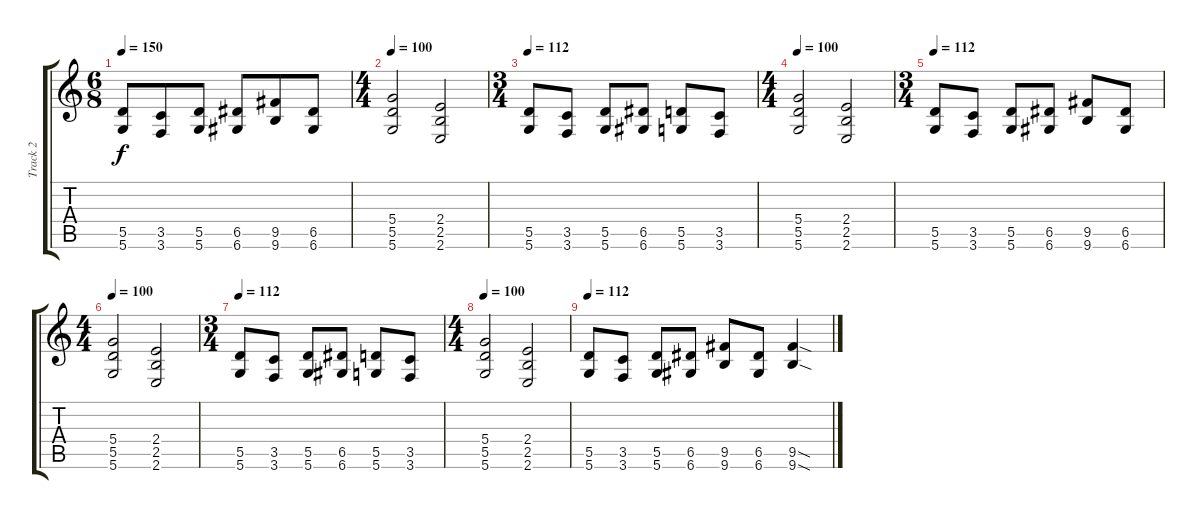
\track ("Track 2" "Track 2") {instrument distortionguitar}
\staff {score tabs}
\tuning (E4 B3 G3 D3 A2 D2) {hide}
\ts (6 8)
\tempo 150
\clef g2
\ks c
(5.5 5.6).8{dy f} (3.5 3.6).8 (5.5 5.6).8 (6.5 6.6).8 (9.5 9.6).8 (6.5 6.6).8 |
\ts (4 4)
\tempo 100
(5.4 5.5 5.6).2 (2.4 2.5 2.6).2 |
\ts (3 4)
\tempo 112
(5.5 5.6).8 (3.5 3.6).8 (5.5 5.6).8 (6.5 6.6).8 (5.5 5.6).8 (3.5 3.6).8 |
\ts (4 4)
\tempo 100
(5.4 5.5 5.6).2 (2.4 2.5 2.6).2 |
\ts (3 4)
\tempo 112
(5.5 5.6).8 (3.5 3.6).8 (5.5 5.6).8 (6.5 6.6).8 (9.5 9.6).8 (6.5 6.6).8 |
\ts (4 4)
\tempo 100
(5.4 5.5 5.6).2 (2.4 2.5 2.6).2 |
\ts (3 4)
\tempo 112
(5.5 5.6).8 (3.5 3.6).8 (5.5 5.6).8 (6.5 6.6).8 (5.5 5.6).8 (3.5 3.6).8 |
\ts (4 4)
\tempo 100
(5.4 5.5 5.6).2 (2.4 2.5 2.6).2 |
\tempo 112
(5.5 5.6).8 (3.5 3.6).8 (5.5 5.6).8 (6.5 6.6).8 (9.5 9.6).8 (6.5 6.6).8 (9.5{sod} 9.6{sod}).4
